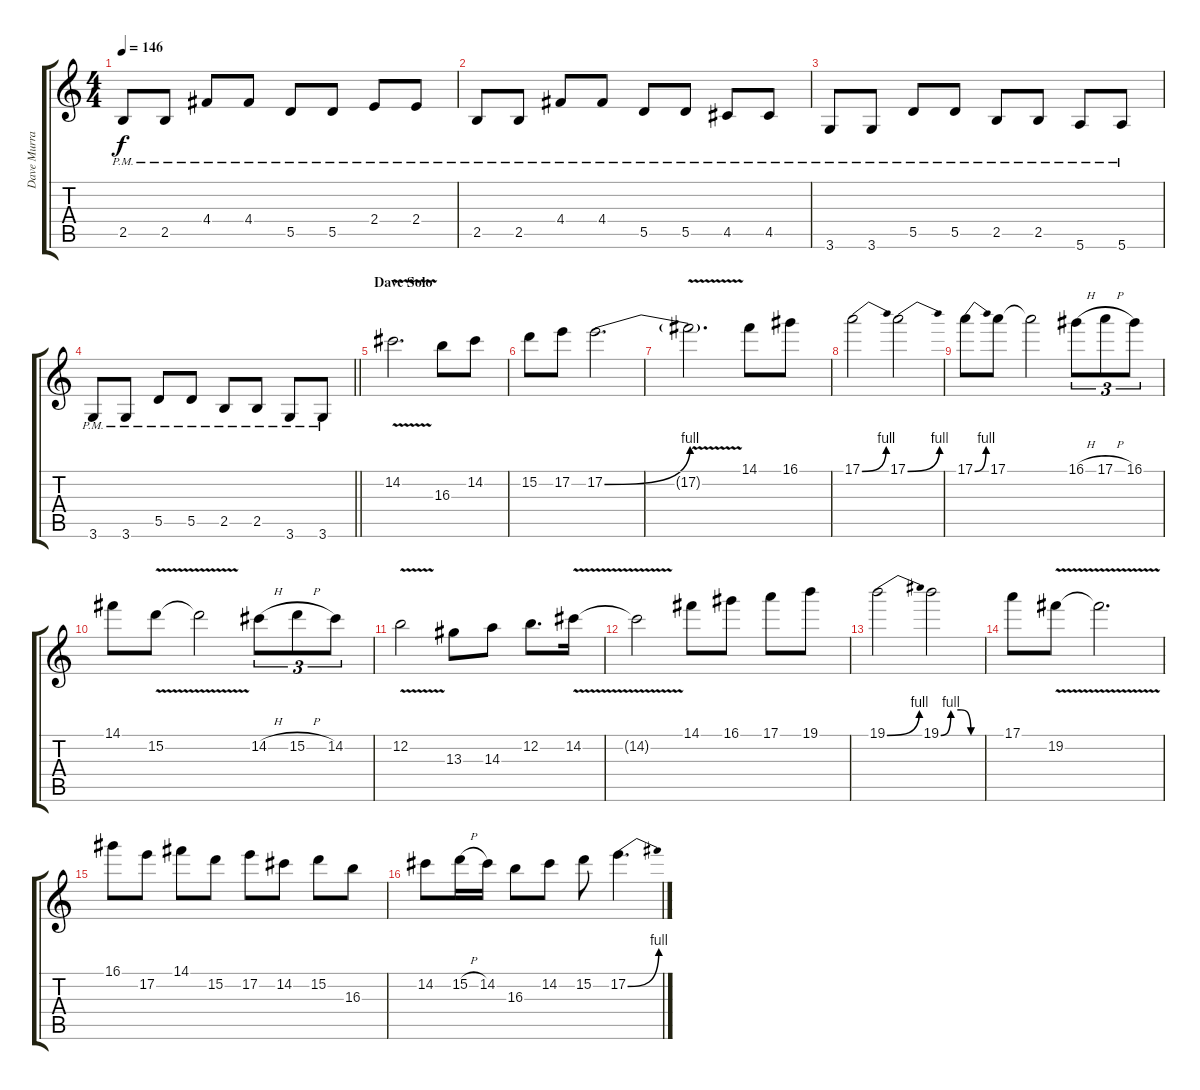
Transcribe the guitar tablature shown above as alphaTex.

\track ("Dave Murray" "Dave Murra") {instrument distortionguitar}
\staff {score tabs}
\tuning (E4 B3 G3 D3 A2 E2) {hide}
\ts (4 4)
\tempo 146
\clef g2
\ks c
2.5{pm}.8{dy f} 2.5{pm}.8 4.4{pm}.8 4.4{pm}.8 5.5{pm}.8 5.5{pm}.8 2.4{pm}.8 2.4{pm}.8 |
2.5{pm}.8 2.5{pm}.8 4.4{pm}.8 4.4{pm}.8 5.5{pm}.8 5.5{pm}.8 4.5{pm}.8 4.5{pm}.8 |
3.6{pm}.8 3.6{pm}.8 5.5{pm}.8 5.5{pm}.8 2.5{pm}.8 2.5{pm}.8 5.6{pm}.8 5.6{pm}.8 |
\barLineRight lightlight
3.6{pm}.8 3.6{pm}.8 5.5{pm}.8 5.5{pm}.8 2.5{pm}.8 2.5{pm}.8 3.6{pm}.8 3.6{pm}.8 |
\section ("" "Dave Solo")
14.2{v}.2{d} 16.3.8 14.2.8 |
15.2.8 17.2.8 17.2{be (bend 0 0 60 4)}.2{d} |
17.2{v t}.2{d} 14.1.8 16.1.8 |
17.1{be (bend 0 0 60 4)}.2 17.1{be (bend 0 0 60 4)}.2 |
17.1{be (bend 0 0 60 4)}.8 17.1.8 17.1{t}.2 16.1{h}.8{tu (3 2)} 17.1{h}.8{tu (3 2)} 16.1.8{tu (3 2)} |
14.1.8 15.2{v}.8 15.2{t}.2 14.2{h}.8{tu (3 2)} 15.2{h}.8{tu (3 2)} 14.2.8{tu (3 2)} |
12.2{v}.2 13.3.8 14.3.8 12.2.8{d} 14.2{v}.16 |
14.2{t}.2 14.1.8 16.1.8 17.1.8 19.1.8 |
19.1{be (bend 0 0 60 4)}.2 19.1{be (custom 0 0 15 4 30 4 45 0 60 0)}.2 |
17.1.8 19.2{v}.8 19.2{t}.2{d} |
16.1.8 17.2.8 14.1.8 15.2.8 17.2.8 14.2.8 15.2.8 16.3.8 |
14.2.8 15.2{h}.16 14.2.16 16.3.8 14.2.8 15.2.8 17.2{be (bend 0 0 60 4)}.4{d}
